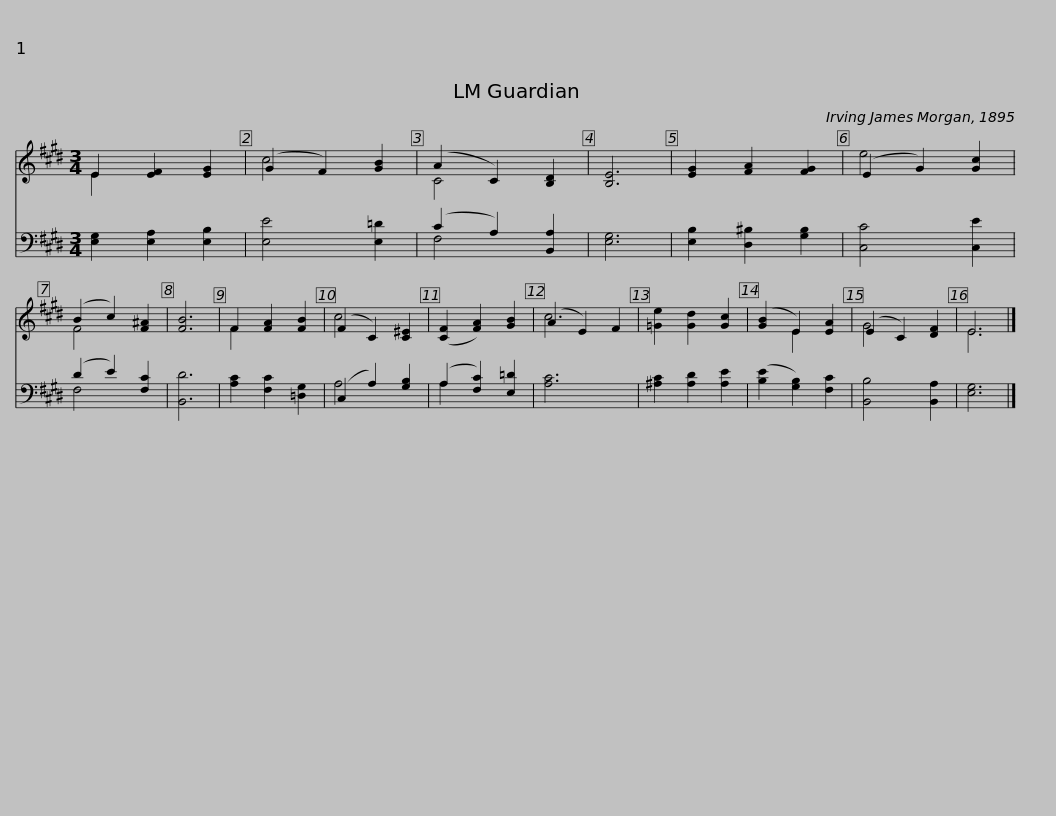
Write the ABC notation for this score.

X:1
%%score ( 1 2 ) ( 3 4 )
L:1/8
M:3/4
I:linebreak $
K:E
V:1 treble
V:2 treble
V:3 bass
V:4 bass
V:1
 E2 [EF]2 [EG]2 | (G2 F2) [GB]2 | (A2 C2) [B,D]2 | [B,E]6 | [EG]2 [FA]2 [FG]2 | %5
 (E2 G2) [Gc]2 | (B2 c2) [F^A]2 | [FB]6 |$ F2 [FA]2 [FB]2 | (F2 C2) [C^E]2 | %10
 ([CF]2 [FA]2) [GB]2 | (A2 E2) F2 | [=Ge]2 [Gd]2 [Gc]2 | ([GB]2 E2) [EA]2 | (E2 C2) [DF]2 | %15
 E6 |] %16
V:2
 E2 x4 | c4 x2 | C4 x2 | x6 | x6 | %5
 e4 x2 | F4 x2 | x6 |$ F2 x4 | c4 x2 | %10
 x6 | c6 | x6 | x2 E2 x2 | G4 x2 | %15
 E6 |] %16
V:3
 [E,G,]2 [E,A,]2 [E,B,]2 | [E,E]4 [E,=D]2 | (C2 A,2) [B,,A,]2 | [E,G,]6 | [E,B,]2 [D,^B,]2 [G,B,]2 | %5
 [C,C]4 [C,E]2 | (D2 E2) [F,C]2 | [B,,D]6 |$ [A,C]2 [F,C]2 [=D,G,]2 | (C,2 A,2) [G,B,]2 | %10
 (A,2 [F,C]2) [E,=D]2 | [A,C]6 | [^A,C]2 [A,D]2 [A,E]2 | ([B,E]2 [G,B,]2) [F,C]2 | [B,,B,]4 [B,,A,]2 | %15
 [E,G,]6 |] %16
V:4
 x6 | x6 | F,4 x2 | x6 | x6 | %5
 x6 | F,4 x2 | x6 |$ x6 | A,4 x2 | %10
 A,2 x4 | x6 | x6 | x6 | x6 | %15
 x6 |] %16
